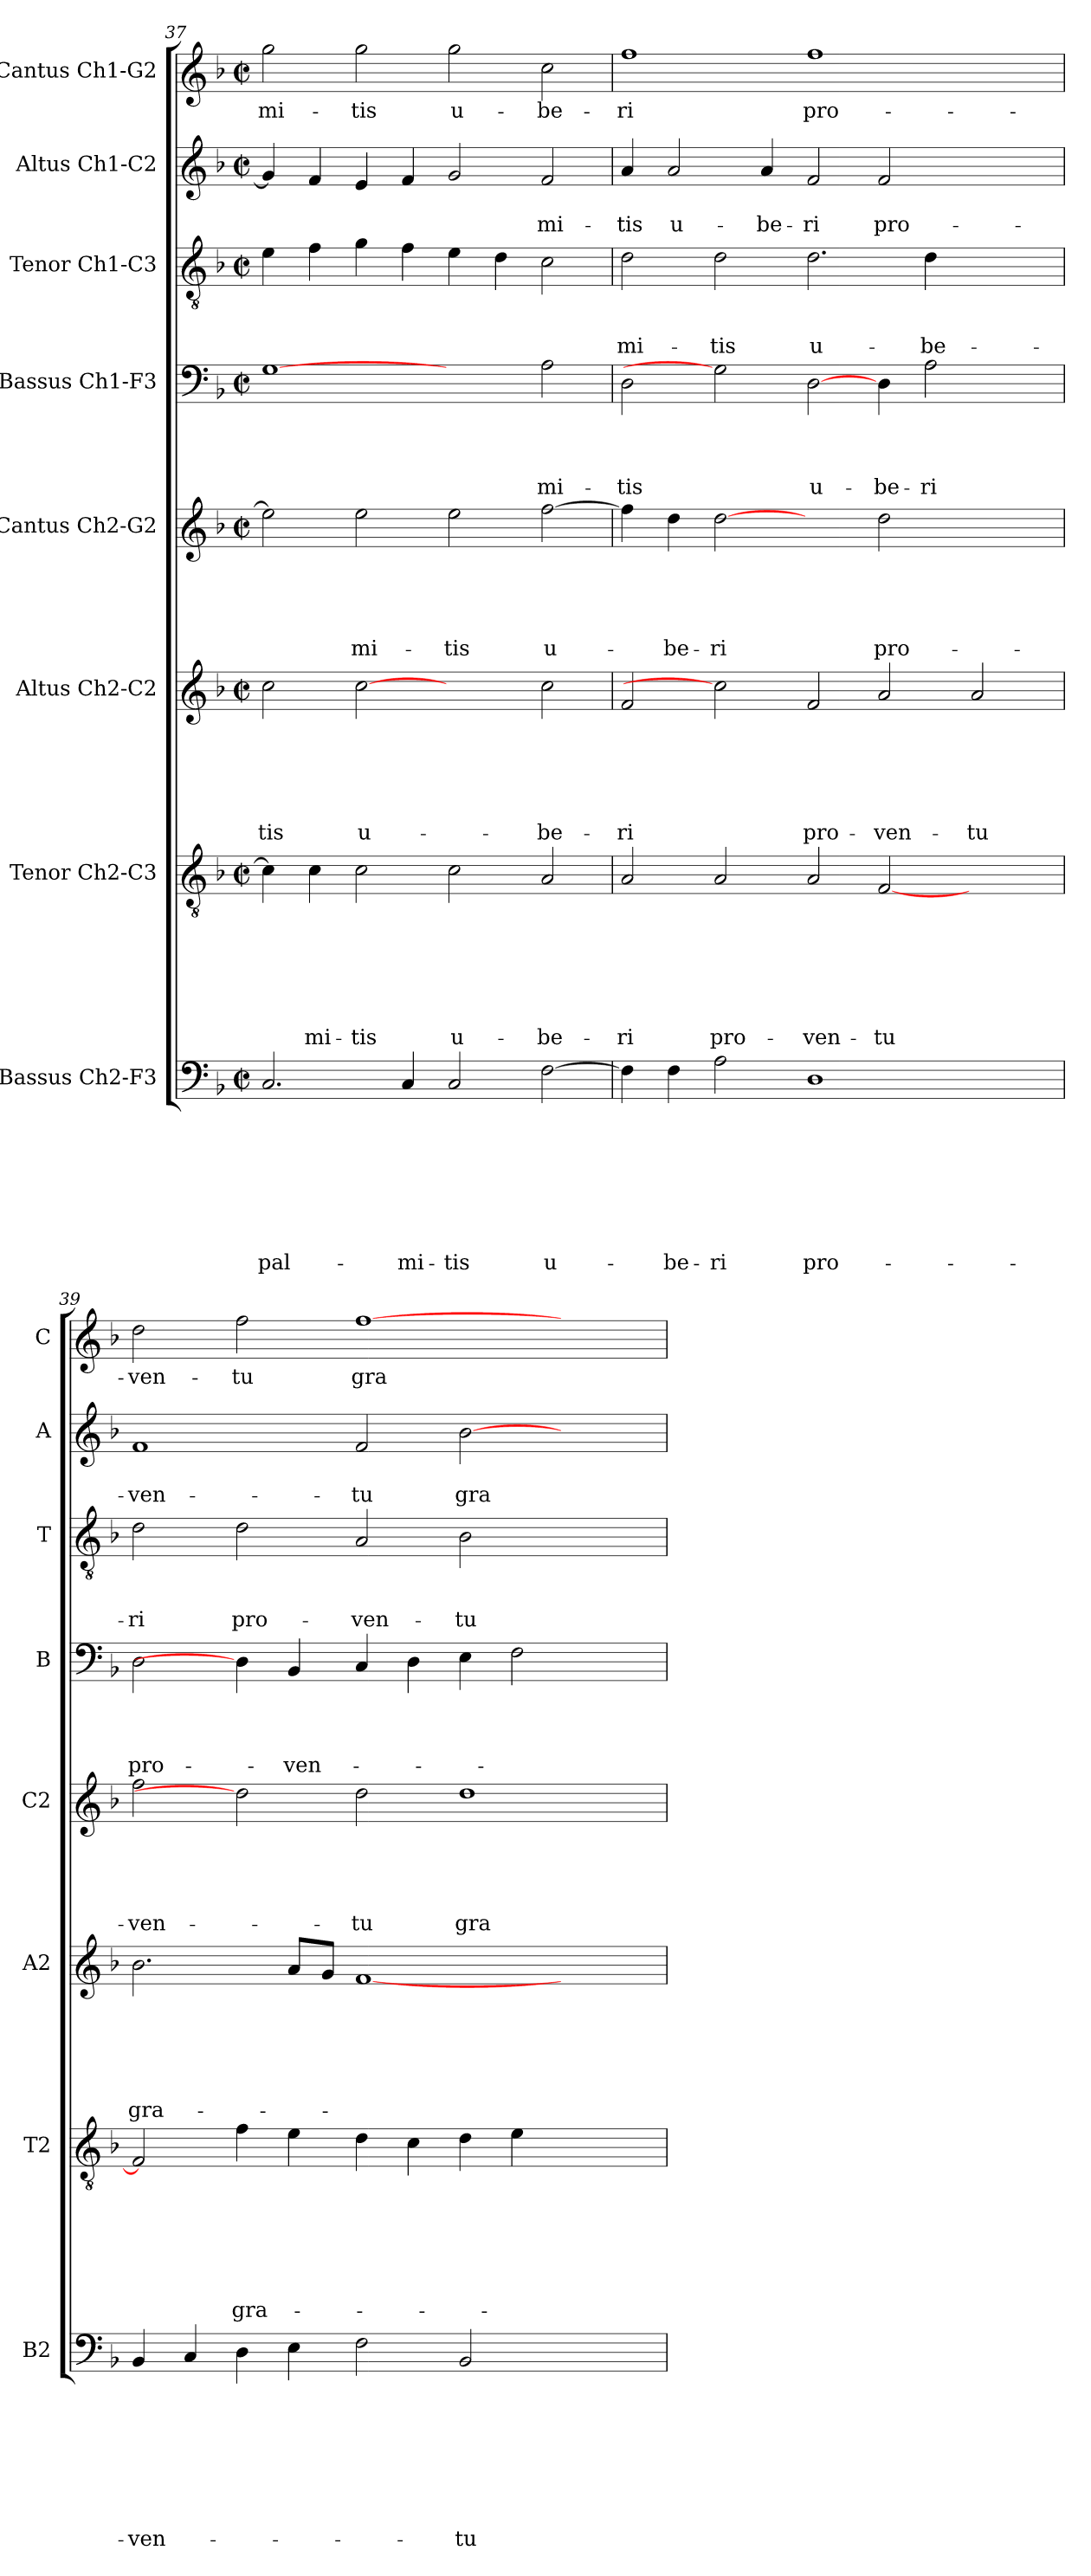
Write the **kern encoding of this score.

**kern	**text	**text	**text	**text	**text	**text	**text	**text	**kern	**text	**text	**text	**text	**text	**text	**text	**kern	**text	**text	**text	**text	**text	**text	**kern	**text	**text	**text	**text	**text	**kern	**text	**text	**text	**text	**kern	**text	**text	**text	**kern	**text	**text	**kern	**text
*part8	*part8	*part8	*part8	*part8	*part8	*part8	*part8	*part8	*part7	*part7	*part7	*part7	*part7	*part7	*part7	*part7	*part6	*part6	*part6	*part6	*part6	*part6	*part6	*part5	*part5	*part5	*part5	*part5	*part5	*part4	*part4	*part4	*part4	*part4	*part3	*part3	*part3	*part3	*part2	*part2	*part2	*part1	*part1
*staff8	*staff8	*staff8	*staff8	*staff8	*staff8	*staff8	*staff8	*staff8	*staff7	*staff7	*staff7	*staff7	*staff7	*staff7	*staff7	*staff7	*staff6	*staff6	*staff6	*staff6	*staff6	*staff6	*staff6	*staff5	*staff5	*staff5	*staff5	*staff5	*staff5	*staff4	*staff4	*staff4	*staff4	*staff4	*staff3	*staff3	*staff3	*staff3	*staff2	*staff2	*staff2	*staff1	*staff1
*I"Bassus Ch2-F3	*	*	*	*	*	*	*	*	*I"Tenor Ch2-C3	*	*	*	*	*	*	*	*I"Altus Ch2-C2	*	*	*	*	*	*	*I"Cantus Ch2-G2	*	*	*	*	*	*I"Bassus Ch1-F3	*	*	*	*	*I"Tenor Ch1-C3	*	*	*	*I"Altus Ch1-C2	*	*	*I"Cantus Ch1-G2	*
*I'B2	*	*	*	*	*	*	*	*	*I'T2	*	*	*	*	*	*	*	*I'A2	*	*	*	*	*	*	*I'C2	*	*	*	*	*	*I'B	*	*	*	*	*I'T	*	*	*	*I'A	*	*	*I'C	*
!!LO:LB:g=z
*clefF4	*	*	*	*	*	*	*	*	*clefGv2	*	*	*	*	*	*	*	*clefG2	*	*	*	*	*	*	*clefG2	*	*	*	*	*	*clefF4	*	*	*	*	*clefGv2	*	*	*	*clefG2	*	*	*clefG2	*
*k[b-]	*	*	*	*	*	*	*	*	*k[b-]	*	*	*	*	*	*	*	*k[b-]	*	*	*	*	*	*	*k[b-]	*	*	*	*	*	*k[b-]	*	*	*	*	*k[b-]	*	*	*	*k[b-]	*	*	*k[b-]	*
*F:	*	*	*	*	*	*	*	*	*F:	*	*	*	*	*	*	*	*F:	*	*	*	*	*	*	*F:	*	*	*	*	*	*F:	*	*	*	*	*F:	*	*	*	*F:	*	*	*F:	*
*M2/2	*	*	*	*	*	*	*	*	*M2/2	*	*	*	*	*	*	*	*M2/2	*	*	*	*	*	*	*M2/2	*	*	*	*	*	*M2/2	*	*	*	*	*M2/2	*	*	*	*M2/2	*	*	*M2/2	*
*met(c|)	*	*	*	*	*	*	*	*	*met(c|)	*	*	*	*	*	*	*	*met(c|)	*	*	*	*	*	*	*met(c|)	*	*	*	*	*	*met(c|)	*	*	*	*	*met(c|)	*	*	*	*met(c|)	*	*	*met(c|)	*
=37	=37	=37	=37	=37	=37	=37	=37	=37	=37	=37	=37	=37	=37	=37	=37	=37	=37	=37	=37	=37	=37	=37	=37	=37	=37	=37	=37	=37	=37	=37	=37	=37	=37	=37	=37	=37	=37	=37	=37	=37	=37	=37	=37
!	!	!	!	!	!	!	!	!LO:LY:b	!	!	!	!	!	!	!	!	!	!	!	!	!	!	!LO:LY:b	!	!	!	!	!	!	!	!	!	!	!	!	!	!	!	!	!	!	!	!LO:LY:b
2.C/	.	.	.	.	.	.	.	pal-	4c\]	.	.	.	.	.	.	.	2cc\	.	.	.	.	.	-tis	2ee\]	.	.	.	.	.	[1G	.	.	.	.	4e\	.	.	.	4g/]	.	.	2gg\	-mi-
!	!	!	!	!	!	!	!	!	!	!	!	!	!	!	!	!LO:LY:b	!	!	!	!	!	!	!	!	!	!	!	!	!	!	!	!	!	!	!	!	!	!	!	!	!	!	!
.	.	.	.	.	.	.	.	.	4c\	.	.	.	.	.	.	-mi-	.	.	.	.	.	.	.	.	.	.	.	.	.	.	.	.	.	.	4f\	.	.	.	4f/	.	.	.	.
!	!	!	!	!	!	!	!	!	!	!	!	!	!	!	!	!LO:LY:b	!	!	!	!	!	!	!LO:LY:b	!	!	!	!	!	!LO:LY:b	!	!	!	!	!	!	!	!	!	!	!	!	!	!LO:LY:b
.	.	.	.	.	.	.	.	.	2c\	.	.	.	.	.	.	-tis	[2cc	.	.	.	.	.	u-	2ee\	.	.	.	.	-mi-	.	.	.	.	.	4g\	.	.	.	4e/	.	.	2gg\	-tis
!	!	!	!	!	!	!	!	!LO:LY:b	!	!	!	!	!	!	!	!	!	!	!	!	!	!	!	!	!	!	!	!	!	!	!	!	!	!	!	!	!	!	!	!	!	!	!
4C/	.	.	.	.	.	.	.	-mi-	.	.	.	.	.	.	.	.	.	.	.	.	.	.	.	.	.	.	.	.	.	.	.	.	.	.	4f\	.	.	.	4f/	.	.	.	.
!	!	!	!	!	!	!	!	!LO:LY:b	!	!	!	!	!	!	!	!LO:LY:b	!	!	!	!	!	!	!	!	!	!	!	!	!LO:LY:b	!	!	!	!	!	!	!	!	!	!	!	!	!	!LO:LY:b
2C/	.	.	.	.	.	.	.	-tis	2c\	.	.	.	.	.	.	u-	2ryy	.	.	.	.	.	.	2ee\	.	.	.	.	-tis	2ryy	.	.	.	.	4e\	.	.	.	2g/	.	.	2gg\	u-
.	.	.	.	.	.	.	.	.	.	.	.	.	.	.	.	.	.	.	.	.	.	.	.	.	.	.	.	.	.	.	.	.	.	.	4d\	.	.	.	.	.	.	.	.
!	!	!	!	!	!	!	!	!LO:LY:b	!	!	!	!	!	!	!	!LO:LY:b	!	!	!	!	!	!	!LO:LY:b	!	!	!	!	!	!LO:LY:b	!	!	!	!	!LO:LY:b	!	!	!	!	!	!	!LO:LY:b	!	!LO:LY:b
[2F\	.	.	.	.	.	.	.	u-	2A/	.	.	.	.	.	.	-be-	2cc\	.	.	.	.	.	-be-	[2ff\	.	.	.	.	u-	2A\	.	.	.	-mi-	2c\	.	.	.	2f/	.	-mi-	2cc\	-be-
=38	=38	=38	=38	=38	=38	=38	=38	=38	=38	=38	=38	=38	=38	=38	=38	=38	=38	=38	=38	=38	=38	=38	=38	=38	=38	=38	=38	=38	=38	=38	=38	=38	=38	=38	=38	=38	=38	=38	=38	=38	=38	=38	=38
!	!	!	!	!	!	!	!	!	!	!	!	!	!	!	!	!LO:LY:b	!	!	!	!	!	!	!LO:LY:b	!	!	!	!	!	!	!	!	!	!	!LO:LY:b	!	!	!	!LO:LY:b	!	!	!LO:LY:b	!	!LO:LY:b
4F\]	.	.	.	.	.	.	.	.	2A/	.	.	.	.	.	.	-ri	2f/	.	.	.	.	.	-ri	4ff\]	.	.	.	.	.	2D\	.	.	.	-tis	2d\	.	.	-mi-	4a/	.	-tis	1ff	-ri
!	!	!	!	!	!	!	!	!LO:LY:b	!	!	!	!	!	!	!	!	!	!	!	!	!	!	!	!	!	!	!	!	!LO:LY:b	!	!	!	!	!	!	!	!	!	!	!	!LO:LY:b	!	!
4F\	.	.	.	.	.	.	.	-be-	.	.	.	.	.	.	.	.	.	.	.	.	.	.	.	4dd\	.	.	.	.	-be-	.	.	.	.	.	.	.	.	.	2a/	.	u-	.	.
!	!	!	!	!	!	!	!	!LO:LY:b	!	!	!	!	!	!	!	!LO:LY:b	!	!	!	!	!	!	!	!	!	!	!	!	!LO:LY:b	!	!	!	!	!	!	!	!	!LO:LY:b	!	!	!	!	!
2A\	.	.	.	.	.	.	.	-ri	2A/	.	.	.	.	.	.	pro-	2cc]	.	.	.	.	.	.	[2dd	.	.	.	.	-ri	2G]	.	.	.	.	2d\	.	.	-tis	.	.	.	.	.
!	!	!	!	!	!	!	!	!	!	!	!	!	!	!	!	!	!	!	!	!	!	!	!	!	!	!	!	!	!	!	!	!	!	!	!	!	!	!	!	!	!LO:LY:b	!	!
.	.	.	.	.	.	.	.	.	.	.	.	.	.	.	.	.	.	.	.	.	.	.	.	.	.	.	.	.	.	.	.	.	.	.	.	.	.	.	4a/	.	-be-	.	.
!	!	!	!	!	!	!	!	!LO:LY:b	!	!	!	!	!	!	!	!LO:LY:b	!	!	!	!	!	!	!LO:LY:b	!	!	!	!	!	!	!	!	!	!	!LO:LY:b	!	!	!	!LO:LY:b	!	!	!LO:LY:b	!	!LO:LY:b
1D	.	.	.	.	.	.	.	pro-	2A/	.	.	.	.	.	.	-ven-	2f/	.	.	.	.	.	pro-	2ryy	.	.	.	.	.	[2D\	.	.	.	u-	2.d\	.	.	u-	2f/	.	-ri	1ff	pro-
!	!	!	!	!	!	!	!	!	!	!	!	!	!	!	!	!LO:LY:b	!	!	!	!	!	!	!LO:LY:b	!	!	!	!	!	!LO:LY:b	!	!	!	!	!LO:LY:b	!	!	!	!	!	!	!LO:LY:b	!	!
.	.	.	.	.	.	.	.	.	[2F/	.	.	.	.	.	.	-tu	2a/	.	.	.	.	.	-ven-	2dd\	.	.	.	.	pro-	4D\	.	.	.	-be-	.	.	.	.	2f/	.	pro-	.	.
!	!	!	!	!	!	!	!	!	!	!	!	!	!	!	!	!	!	!	!	!	!	!	!	!	!	!	!	!	!	!	!	!	!	!LO:LY:b	!	!	!	!LO:LY:b	!	!	!	!	!
.	.	.	.	.	.	.	.	.	.	.	.	.	.	.	.	.	.	.	.	.	.	.	.	.	.	.	.	.	.	2A\	.	.	.	-ri	4d\	.	.	-be-	.	.	.	.	.
!	!	!	!	!	!	!	!	!	!	!	!	!	!	!	!	!	!	!	!	!	!	!	!LO:LY:b	!	!	!	!	!	!	!	!	!	!	!	!	!	!	!	!	!	!	!	!
2ryy	.	.	.	.	.	.	.	.	2ryy	.	.	.	.	.	.	.	2a/	.	.	.	.	.	-tu	2ryy	.	.	.	.	.	.	.	.	.	.	2ryy	.	.	.	2ryy	.	.	2ryy	.
.	.	.	.	.	.	.	.	.	.	.	.	.	.	.	.	.	.	.	.	.	.	.	.	.	.	.	.	.	.	4ryy	.	.	.	.	.	.	.	.	.	.	.	.	.
=39	=39	=39	=39	=39	=39	=39	=39	=39	=39	=39	=39	=39	=39	=39	=39	=39	=39	=39	=39	=39	=39	=39	=39	=39	=39	=39	=39	=39	=39	=39	=39	=39	=39	=39	=39	=39	=39	=39	=39	=39	=39	=39	=39
!	!	!	!	!	!	!	!	!LO:LY:b	!	!	!	!	!	!	!	!	!	!	!	!	!	!	!LO:LY:b	!	!	!	!	!	!LO:LY:b	!	!	!	!	!LO:LY:b	!	!	!	!LO:LY:b	!	!	!LO:LY:b	!	!LO:LY:b
4BB-/	.	.	.	.	.	.	.	-ven-	2F/]	.	.	.	.	.	.	.	2.b-\	.	.	.	.	.	gra-	2ff\	.	.	.	.	-ven-	2D\	.	.	.	pro-	2d\	.	.	-ri	1f	.	-ven-	2dd\	-ven-
4C/	.	.	.	.	.	.	.	.	.	.	.	.	.	.	.	.	.	.	.	.	.	.	.	.	.	.	.	.	.	.	.	.	.	.	.	.	.	.	.	.	.	.	.
!	!	!	!	!	!	!	!	!	!	!	!	!	!	!	!	!LO:LY:b	!	!	!	!	!	!	!	!	!	!	!	!	!	!	!	!	!	!	!	!	!	!LO:LY:b	!	!	!	!	!LO:LY:b
4D\	.	.	.	.	.	.	.	.	4f\	.	.	.	.	.	.	gra-	.	.	.	.	.	.	.	2dd]	.	.	.	.	.	4D\]	.	.	.	.	2d\	.	.	pro-	.	.	.	2ff\	-tu
!	!	!	!	!	!	!	!	!	!	!	!	!	!	!	!	!	!	!	!	!	!	!	!	!	!	!	!	!	!	!	!	!	!	!LO:LY:b	!	!	!	!	!	!	!	!	!
4E\	.	.	.	.	.	.	.	.	4e\	.	.	.	.	.	.	.	8a/L	.	.	.	.	.	.	.	.	.	.	.	.	4BB-/	.	.	.	-ven-	.	.	.	.	.	.	.	.	.
.	.	.	.	.	.	.	.	.	.	.	.	.	.	.	.	.	8g/J	.	.	.	.	.	.	.	.	.	.	.	.	.	.	.	.	.	.	.	.	.	.	.	.	.	.
!	!	!	!	!	!	!	!	!	!	!	!	!	!	!	!	!	!	!	!	!	!	!	!	!	!	!	!	!	!LO:LY:b	!	!	!	!	!	!	!	!	!LO:LY:b	!	!	!LO:LY:b	!	!LO:LY:b
2F\	.	.	.	.	.	.	.	.	4d\	.	.	.	.	.	.	.	[1f	.	.	.	.	.	.	2dd\	.	.	.	.	-tu	4C/	.	.	.	.	2A/	.	.	-ven-	2f/	.	-tu	[1ff	gra-
.	.	.	.	.	.	.	.	.	4c\	.	.	.	.	.	.	.	.	.	.	.	.	.	.	.	.	.	.	.	.	4D\	.	.	.	.	.	.	.	.	.	.	.	.	.
!	!	!	!	!	!	!	!	!LO:LY:b	!	!	!	!	!	!	!	!	!	!	!	!	!	!	!	!	!	!	!	!	!LO:LY:b	!	!	!	!	!	!	!	!	!LO:LY:b	!	!	!LO:LY:b	!	!
2BB-/	.	.	.	.	.	.	.	-tu	4d\	.	.	.	.	.	.	.	.	.	.	.	.	.	.	1dd	.	.	.	.	gra-	4E\	.	.	.	.	2B-\	.	.	-tu	[2b-\	.	gra-	.	.
.	.	.	.	.	.	.	.	.	4e\	.	.	.	.	.	.	.	.	.	.	.	.	.	.	.	.	.	.	.	.	2F\	.	.	.	.	.	.	.	.	.	.	.	.	.
2ryy	.	.	.	.	.	.	.	.	2ryy	.	.	.	.	.	.	.	2ryy	.	.	.	.	.	.	.	.	.	.	.	.	.	.	.	.	.	2ryy	.	.	.	2ryy	.	.	2ryy	.
.	.	.	.	.	.	.	.	.	.	.	.	.	.	.	.	.	.	.	.	.	.	.	.	.	.	.	.	.	.	4ryy	.	.	.	.	.	.	.	.	.	.	.	.	.
=	=	=	=	=	=	=	=	=	=	=	=	=	=	=	=	=	=	=	=	=	=	=	=	=	=	=	=	=	=	=	=	=	=	=	=	=	=	=	=	=	=	=	=
*-	*-	*-	*-	*-	*-	*-	*-	*-	*-	*-	*-	*-	*-	*-	*-	*-	*-	*-	*-	*-	*-	*-	*-	*-	*-	*-	*-	*-	*-	*-	*-	*-	*-	*-	*-	*-	*-	*-	*-	*-	*-	*-	*-
